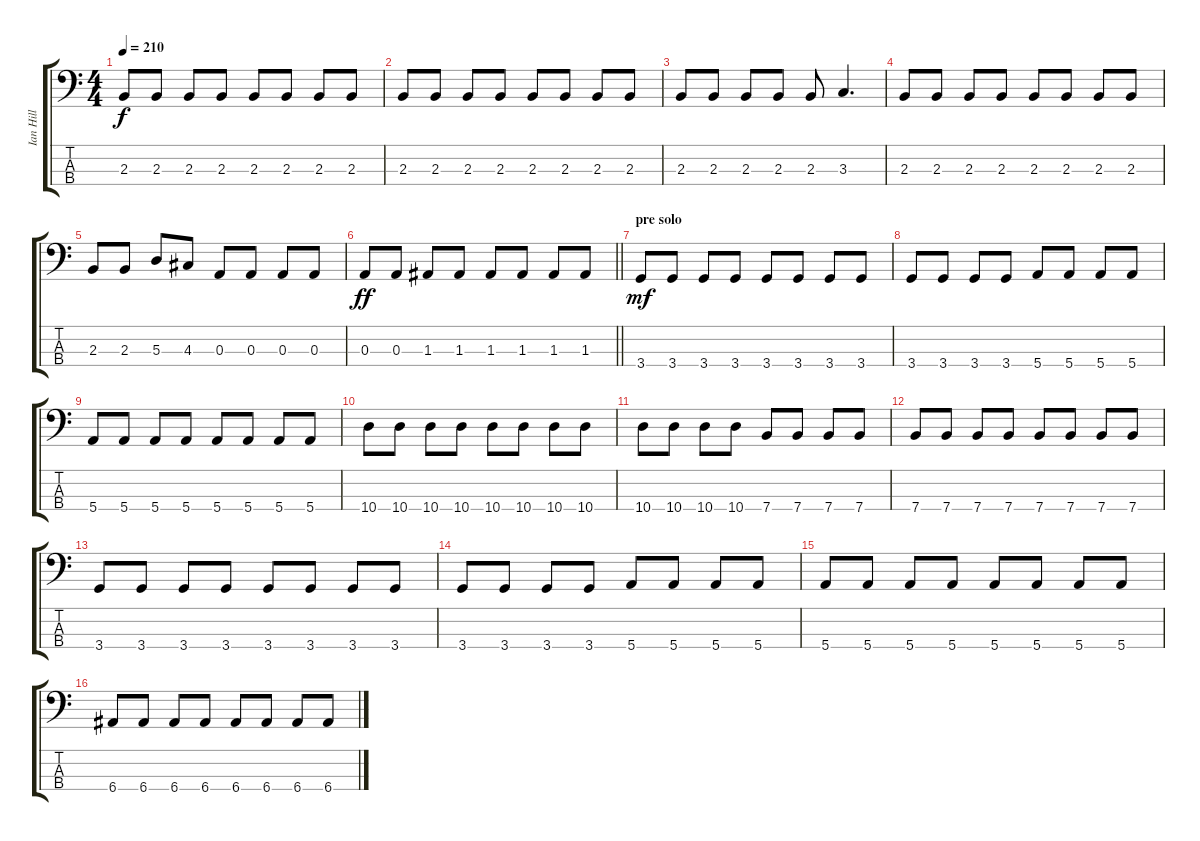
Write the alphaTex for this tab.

\track ("Ian Hill" "Ian Hill") {instrument electricbassfinger}
\staff {score tabs}
\tuning (G2 D2 A1 E1) {hide}
\ts (4 4)
\tempo 210
\clef f4
\ks c
2.3.8{dy f} 2.3.8 2.3.8 2.3.8 2.3.8 2.3.8 2.3.8 2.3.8 |
2.3.8 2.3.8 2.3.8 2.3.8 2.3.8 2.3.8 2.3.8 2.3.8 |
2.3.8 2.3.8 2.3.8 2.3.8 2.3.8 3.3.4{d} |
2.3.8 2.3.8 2.3.8 2.3.8 2.3.8 2.3.8 2.3.8 2.3.8 |
2.3.8 2.3.8 5.3.8 4.3.8 0.3.8 0.3.8 0.3.8 0.3.8 |
\barLineRight lightlight
0.3.8{dy ff} 0.3.8 1.3.8 1.3.8 1.3.8 1.3.8 1.3.8 1.3.8 |
\section ("" "pre solo")
3.4.8{dy mf} 3.4.8 3.4.8 3.4.8 3.4.8 3.4.8 3.4.8 3.4.8 |
3.4.8 3.4.8 3.4.8 3.4.8 5.4.8 5.4.8 5.4.8 5.4.8 |
5.4.8 5.4.8 5.4.8 5.4.8 5.4.8 5.4.8 5.4.8 5.4.8 |
10.4.8 10.4.8 10.4.8 10.4.8 10.4.8 10.4.8 10.4.8 10.4.8 |
10.4.8 10.4.8 10.4.8 10.4.8 7.4.8 7.4.8 7.4.8 7.4.8 |
7.4.8 7.4.8 7.4.8 7.4.8 7.4.8 7.4.8 7.4.8 7.4.8 |
3.4.8 3.4.8 3.4.8 3.4.8 3.4.8 3.4.8 3.4.8 3.4.8 |
3.4.8 3.4.8 3.4.8 3.4.8 5.4.8 5.4.8 5.4.8 5.4.8 |
5.4.8 5.4.8 5.4.8 5.4.8 5.4.8 5.4.8 5.4.8 5.4.8 |
6.4.8 6.4.8 6.4.8 6.4.8 6.4.8 6.4.8 6.4.8 6.4.8
